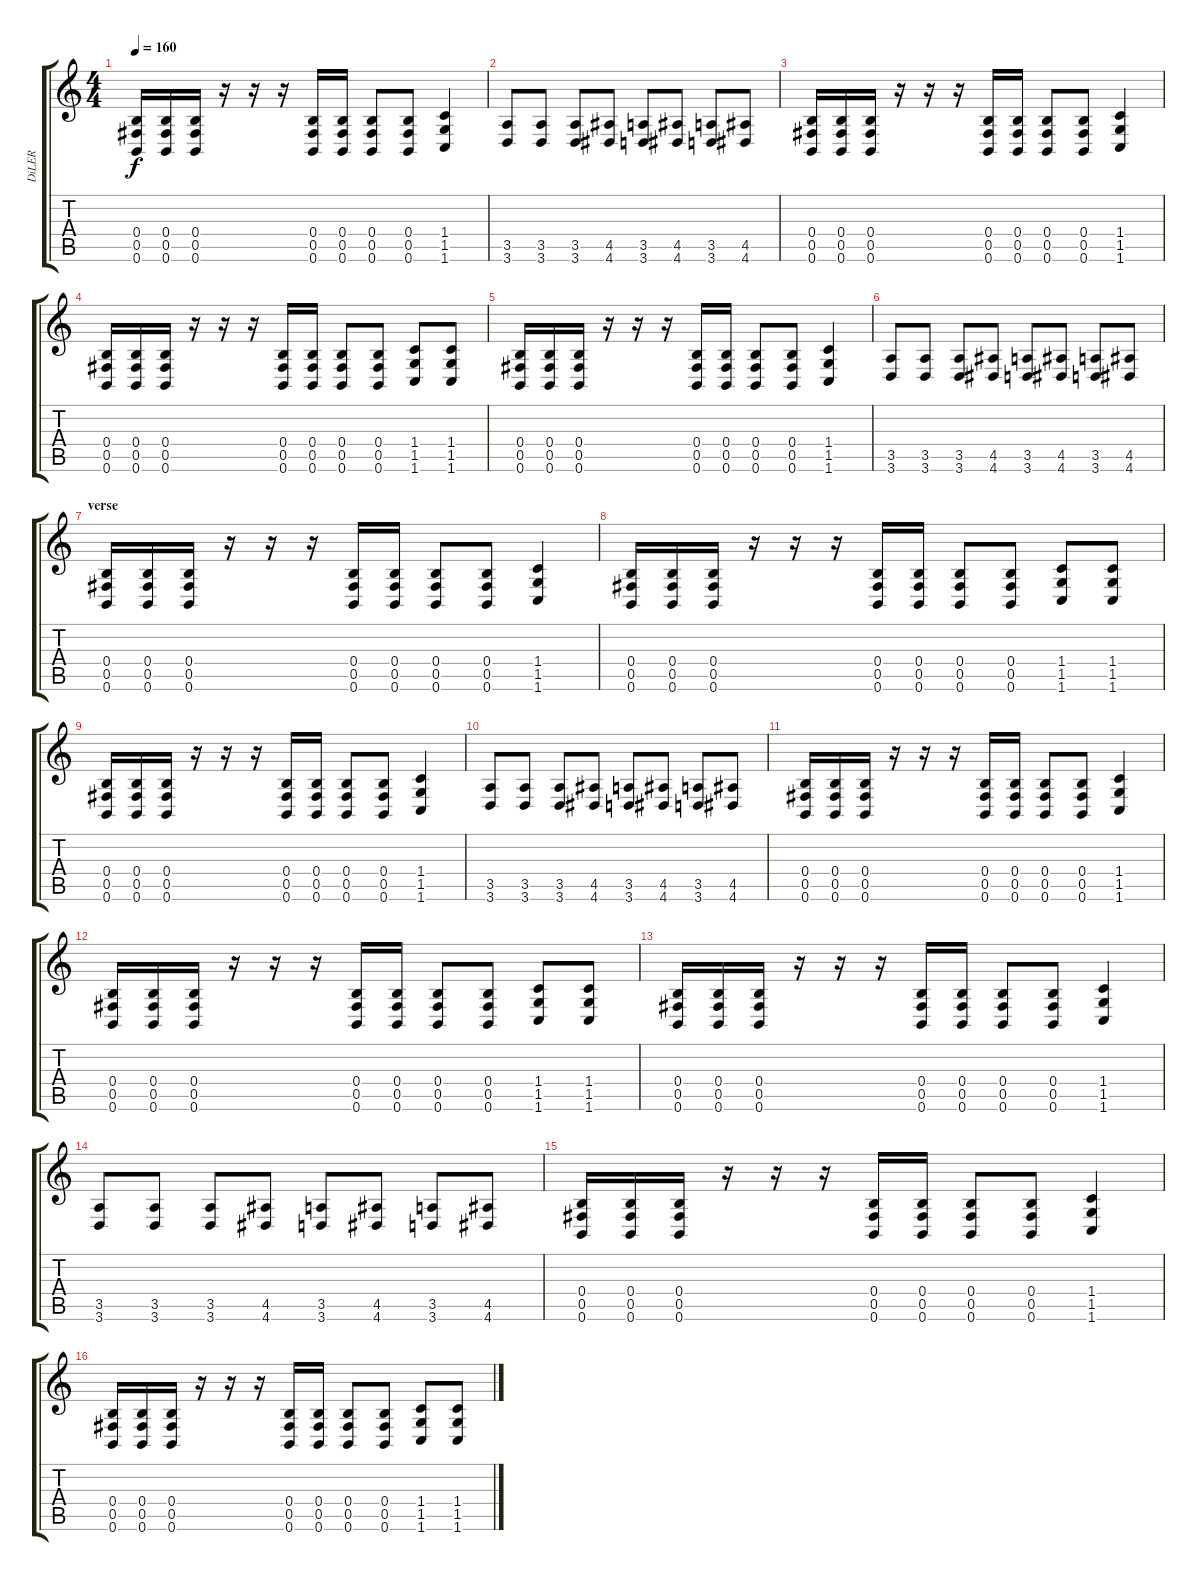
\track ("DiLER" "DiLER") {instrument distortionguitar}
\staff {score tabs}
\tuning (Db4 Ab3 E3 B2 Gb2 B1) {hide}
\ts (4 4)
\tempo 160
\clef g2
\ks c
(0.4 0.5 0.6).16{dy f} (0.4 0.5 0.6).16 (0.4 0.5 0.6).16 r.16 r.16 r.16 (0.4 0.5 0.6).16 (0.4 0.5 0.6).16 (0.4 0.5 0.6).8 (0.4 0.5 0.6).8 (1.4 1.5 1.6).4 |
(3.5 3.6).8 (3.5 3.6).8 (3.5 3.6).8 (4.5 4.6).8 (3.5 3.6).8 (4.5 4.6).8 (3.5 3.6).8 (4.5 4.6).8 |
(0.4 0.5 0.6).16 (0.4 0.5 0.6).16 (0.4 0.5 0.6).16 r.16 r.16 r.16 (0.4 0.5 0.6).16 (0.4 0.5 0.6).16 (0.4 0.5 0.6).8 (0.4 0.5 0.6).8 (1.4 1.5 1.6).4 |
(0.4 0.5 0.6).16 (0.4 0.5 0.6).16 (0.4 0.5 0.6).16 r.16 r.16 r.16 (0.4 0.5 0.6).16 (0.4 0.5 0.6).16 (0.4 0.5 0.6).8 (0.4 0.5 0.6).8 (1.4 1.5 1.6).8 (1.4 1.5 1.6).8 |
(0.4 0.5 0.6).16 (0.4 0.5 0.6).16 (0.4 0.5 0.6).16 r.16 r.16 r.16 (0.4 0.5 0.6).16 (0.4 0.5 0.6).16 (0.4 0.5 0.6).8 (0.4 0.5 0.6).8 (1.4 1.5 1.6).4 |
(3.5 3.6).8 (3.5 3.6).8 (3.5 3.6).8 (4.5 4.6).8 (3.5 3.6).8 (4.5 4.6).8 (3.5 3.6).8 (4.5 4.6).8 |
\section ("" "verse")
(0.4 0.5 0.6).16 (0.4 0.5 0.6).16 (0.4 0.5 0.6).16 r.16 r.16 r.16 (0.4 0.5 0.6).16 (0.4 0.5 0.6).16 (0.4 0.5 0.6).8 (0.4 0.5 0.6).8 (1.4 1.5 1.6).4 |
(0.4 0.5 0.6).16 (0.4 0.5 0.6).16 (0.4 0.5 0.6).16 r.16 r.16 r.16 (0.4 0.5 0.6).16 (0.4 0.5 0.6).16 (0.4 0.5 0.6).8 (0.4 0.5 0.6).8 (1.4 1.5 1.6).8 (1.4 1.5 1.6).8 |
(0.4 0.5 0.6).16 (0.4 0.5 0.6).16 (0.4 0.5 0.6).16 r.16 r.16 r.16 (0.4 0.5 0.6).16 (0.4 0.5 0.6).16 (0.4 0.5 0.6).8 (0.4 0.5 0.6).8 (1.4 1.5 1.6).4 |
(3.5 3.6).8 (3.5 3.6).8 (3.5 3.6).8 (4.5 4.6).8 (3.5 3.6).8 (4.5 4.6).8 (3.5 3.6).8 (4.5 4.6).8 |
(0.4 0.5 0.6).16 (0.4 0.5 0.6).16 (0.4 0.5 0.6).16 r.16 r.16 r.16 (0.4 0.5 0.6).16 (0.4 0.5 0.6).16 (0.4 0.5 0.6).8 (0.4 0.5 0.6).8 (1.4 1.5 1.6).4 |
(0.4 0.5 0.6).16 (0.4 0.5 0.6).16 (0.4 0.5 0.6).16 r.16 r.16 r.16 (0.4 0.5 0.6).16 (0.4 0.5 0.6).16 (0.4 0.5 0.6).8 (0.4 0.5 0.6).8 (1.4 1.5 1.6).8 (1.4 1.5 1.6).8 |
(0.4 0.5 0.6).16 (0.4 0.5 0.6).16 (0.4 0.5 0.6).16 r.16 r.16 r.16 (0.4 0.5 0.6).16 (0.4 0.5 0.6).16 (0.4 0.5 0.6).8 (0.4 0.5 0.6).8 (1.4 1.5 1.6).4 |
(3.5 3.6).8 (3.5 3.6).8 (3.5 3.6).8 (4.5 4.6).8 (3.5 3.6).8 (4.5 4.6).8 (3.5 3.6).8 (4.5 4.6).8 |
(0.4 0.5 0.6).16 (0.4 0.5 0.6).16 (0.4 0.5 0.6).16 r.16 r.16 r.16 (0.4 0.5 0.6).16 (0.4 0.5 0.6).16 (0.4 0.5 0.6).8 (0.4 0.5 0.6).8 (1.4 1.5 1.6).4 |
(0.4 0.5 0.6).16 (0.4 0.5 0.6).16 (0.4 0.5 0.6).16 r.16 r.16 r.16 (0.4 0.5 0.6).16 (0.4 0.5 0.6).16 (0.4 0.5 0.6).8 (0.4 0.5 0.6).8 (1.4 1.5 1.6).8 (1.4 1.5 1.6).8
